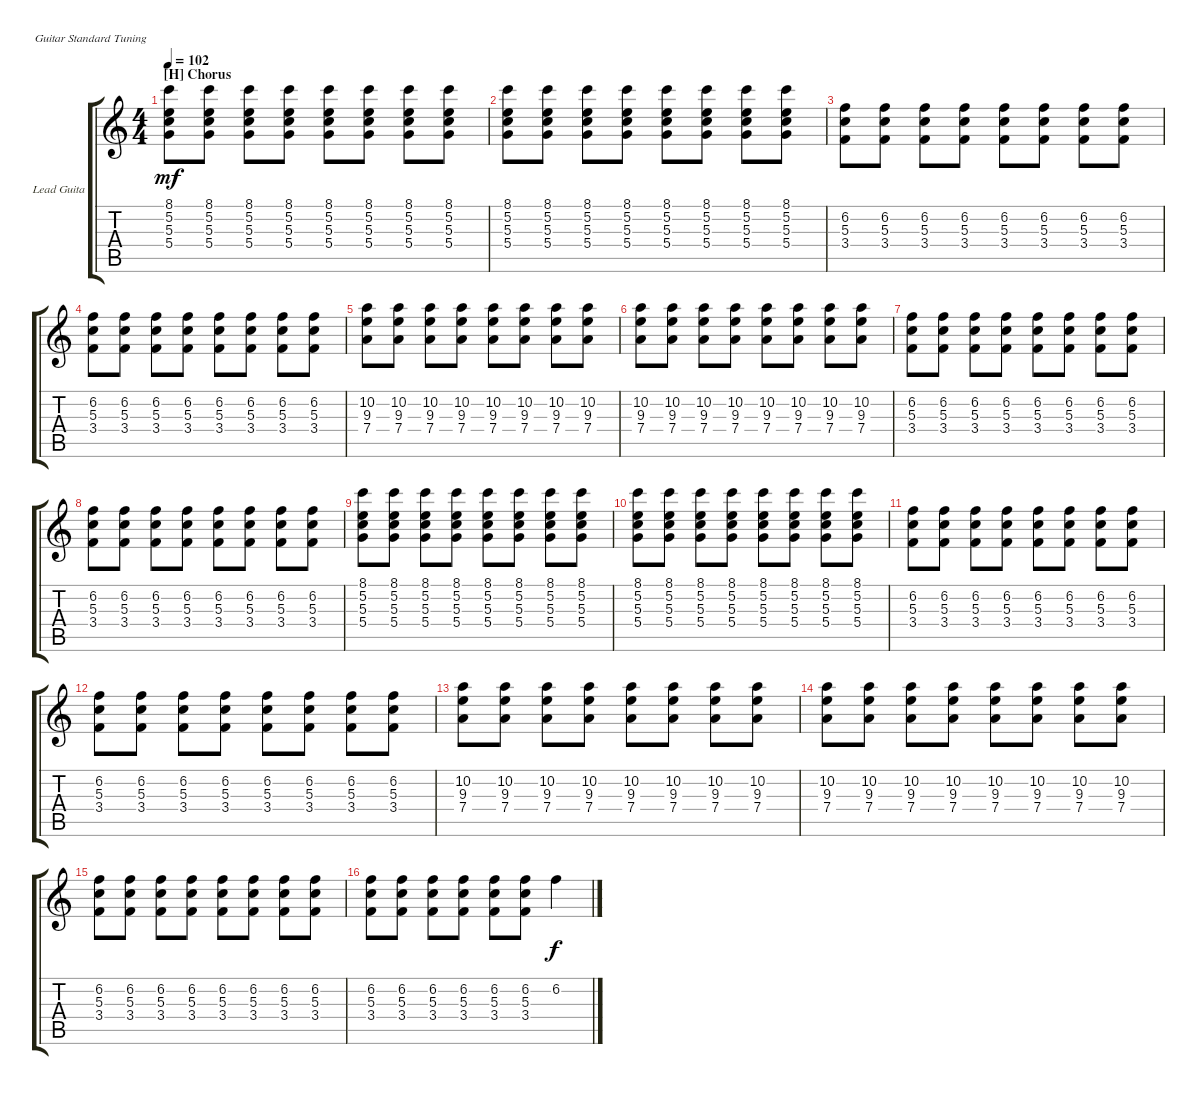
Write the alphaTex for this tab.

\defaultSystemsLayout 4
\bracketExtendMode groupsimilarinstruments
\firstSystemTrackNameOrientation horizontal
\otherSystemsTrackNameOrientation horizontal
\track ("Lead Guitar" "Lead Guita") {instrument electricguitarclean}
\staff {score tabs}
\tuning (E4 B3 G3 D3 A2 E2)
\ts (4 4)
\section ("H" "Chorus")
\tempo 102
\clef g2
\ks c
(5.4 5.3 5.2 8.1).8{dy mf} (5.4 5.3 5.2 8.1).8 (5.4 5.3 5.2 8.1).8 (5.4 5.3 5.2 8.1).8 (5.4 5.3 5.2 8.1).8 (5.4 5.3 5.2 8.1).8 (5.4 5.3 5.2 8.1).8 (5.4 5.3 5.2 8.1).8 |
(5.4 5.3 5.2 8.1).8 (5.4 5.3 5.2 8.1).8 (5.4 5.3 5.2 8.1).8 (5.4 5.3 5.2 8.1).8 (5.4 5.3 5.2 8.1).8 (5.4 5.3 5.2 8.1).8 (5.4 5.3 5.2 8.1).8 (5.4 5.3 5.2 8.1).8 |
(3.4 5.3 6.2).8 (3.4 5.3 6.2).8 (3.4 5.3 6.2).8 (3.4 5.3 6.2).8 (3.4 5.3 6.2).8 (3.4 5.3 6.2).8 (3.4 5.3 6.2).8 (3.4 5.3 6.2).8 |
(3.4 5.3 6.2).8 (3.4 5.3 6.2).8 (3.4 5.3 6.2).8 (3.4 5.3 6.2).8 (3.4 5.3 6.2).8 (3.4 5.3 6.2).8 (3.4 5.3 6.2).8 (3.4 5.3 6.2).8 |
(7.4 9.3 10.2).8 (7.4 9.3 10.2).8 (7.4 9.3 10.2).8 (7.4 9.3 10.2).8 (7.4 9.3 10.2).8 (7.4 9.3 10.2).8 (7.4 9.3 10.2).8 (7.4 9.3 10.2).8 |
(7.4 9.3 10.2).8 (7.4 9.3 10.2).8 (7.4 9.3 10.2).8 (7.4 9.3 10.2).8 (7.4 9.3 10.2).8 (7.4 9.3 10.2).8 (7.4 9.3 10.2).8 (7.4 9.3 10.2).8 |
(3.4 5.3 6.2).8 (3.4 5.3 6.2).8 (3.4 5.3 6.2).8 (3.4 5.3 6.2).8 (3.4 5.3 6.2).8 (3.4 5.3 6.2).8 (3.4 5.3 6.2).8 (3.4 5.3 6.2).8 |
(3.4 5.3 6.2).8 (3.4 5.3 6.2).8 (3.4 5.3 6.2).8 (3.4 5.3 6.2).8 (3.4 5.3 6.2).8 (3.4 5.3 6.2).8 (3.4 5.3 6.2).8 (3.4 5.3 6.2).8 |
(5.4 5.3 5.2 8.1).8 (5.4 5.3 5.2 8.1).8 (5.4 5.3 5.2 8.1).8 (5.4 5.3 5.2 8.1).8 (5.4 5.3 5.2 8.1).8 (5.4 5.3 5.2 8.1).8 (5.4 5.3 5.2 8.1).8 (5.4 5.3 5.2 8.1).8 |
(5.4 5.3 5.2 8.1).8 (5.4 5.3 5.2 8.1).8 (5.4 5.3 5.2 8.1).8 (5.4 5.3 5.2 8.1).8 (5.4 5.3 5.2 8.1).8 (5.4 5.3 5.2 8.1).8 (5.4 5.3 5.2 8.1).8 (5.4 5.3 5.2 8.1).8 |
(3.4 5.3 6.2).8 (3.4 5.3 6.2).8 (3.4 5.3 6.2).8 (3.4 5.3 6.2).8 (3.4 5.3 6.2).8 (3.4 5.3 6.2).8 (3.4 5.3 6.2).8 (3.4 5.3 6.2).8 |
(3.4 5.3 6.2).8 (3.4 5.3 6.2).8 (3.4 5.3 6.2).8 (3.4 5.3 6.2).8 (3.4 5.3 6.2).8 (3.4 5.3 6.2).8 (3.4 5.3 6.2).8 (3.4 5.3 6.2).8 |
(7.4 9.3 10.2).8 (7.4 9.3 10.2).8 (7.4 9.3 10.2).8 (7.4 9.3 10.2).8 (7.4 9.3 10.2).8 (7.4 9.3 10.2).8 (7.4 9.3 10.2).8 (7.4 9.3 10.2).8 |
(7.4 9.3 10.2).8 (7.4 9.3 10.2).8 (7.4 9.3 10.2).8 (7.4 9.3 10.2).8 (7.4 9.3 10.2).8 (7.4 9.3 10.2).8 (7.4 9.3 10.2).8 (7.4 9.3 10.2).8 |
(3.4 5.3 6.2).8 (3.4 5.3 6.2).8 (3.4 5.3 6.2).8 (3.4 5.3 6.2).8 (3.4 5.3 6.2).8 (3.4 5.3 6.2).8 (3.4 5.3 6.2).8 (3.4 5.3 6.2).8 |
(3.4 5.3 6.2).8 (3.4 5.3 6.2).8 (3.4 5.3 6.2).8 (3.4 5.3 6.2).8 (3.4 5.3 6.2).8 (3.4 5.3 6.2).8 6.2{ss}.4{dy f}
